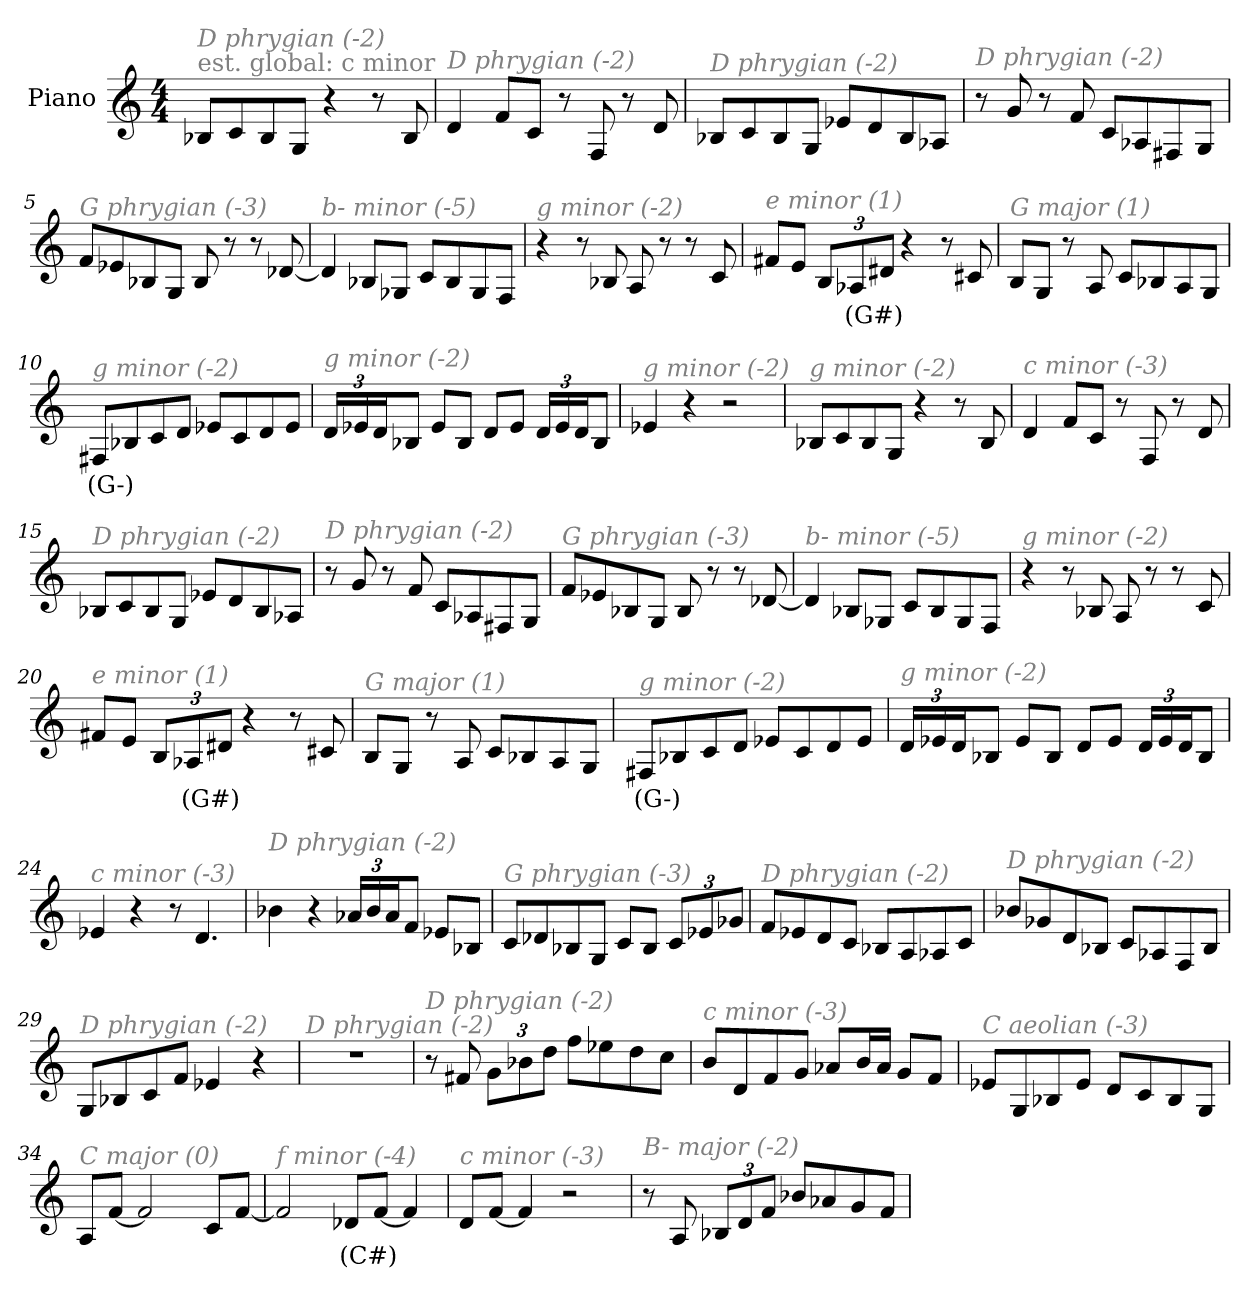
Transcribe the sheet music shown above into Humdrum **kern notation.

**kern	**text
*part1	*part1
*staff1	*staff1
*I"Piano	*
*I'Pno	*
*clefG2	*
*k[]	*
*M4/4	*
*MM240	*
=1	=1
!LO:TX:a:color=#808080:t=est. global&colon; c minor	!
!LO:TX:i:color=#808080:t=D phrygian (-2)	!
8B-X/L	.
8c/	.
8B-/	.
8G/J	.
4r	.
8r	.
8B-/	.
=2	=2
!LO:TX:i:color=#808080:t=D phrygian (-2)	!
4d/	.
8f/L	.
8c/J	.
8r	.
8F/	.
8r	.
8d/	.
=3	=3
!LO:TX:i:color=#808080:t=D phrygian (-2)	!
8B-X/L	.
8c/	.
8B-/	.
8G/J	.
8e-X/L	.
8d/	.
8B-/	.
8A-X/J	.
=4	=4
!LO:TX:i:color=#808080:t=D phrygian (-2)	!
8r	.
8g/	.
8r	.
8f/	.
8c/L	.
8A-X/	.
8F#X/	.
8G/J	.
!!LO:LB:g=z
=5	=5
!LO:TX:i:color=#808080:t=G phrygian (-3)	!
8f/L	.
8e-X/	.
8B-X/	.
8G/J	.
8B-/	.
8r	.
8r	.
[8d-X/	.
=6	=6
!LO:TX:i:color=#808080:t=b- minor (-5)	!
4d-/]	.
8B-X/L	.
8G-X/J	.
8c/L	.
8B-/	.
8G-/	.
8F/J	.
=7	=7
!LO:TX:i:color=#808080:t=g minor (-2)	!
4r	.
8r	.
8B-X/	.
8A/	.
8r	.
8r	.
8c/	.
=8	=8
!LO:TX:i:color=#808080:t=e minor (1)	!
8f#X/L	.
8e/J	.
*Xbrackettup	*
12B/L	.
12A-Xi/	(G#)
12d#X/J	.
4r	.
8r	.
8c#X/	.
!!LO:LB:g=z
=9	=9
!LO:TX:i:color=#808080:t=G major (1)	!
8B/L	.
8G/J	.
8r	.
8A/	.
8c/L	.
8B-X/	.
8A/	.
8G/J	.
=10	=10
!LO:TX:i:color=#808080:t=g minor (-2)	!
8F#Xi/L	(G-)
8B-X/	.
8c/	.
8d/J	.
8e-X/L	.
8c/	.
8d/	.
8e-/J	.
=11	=11
!LO:TX:i:color=#808080:t=g minor (-2)	!
24d/LL	.
24e-X/	.
24d/J	.
8B-X/J	.
8e-/L	.
8B-/J	.
8d/L	.
8e-/J	.
24d/LL	.
24e-/	.
24d/J	.
8B-/J	.
=12	=12
!LO:TX:i:color=#808080:t=g minor (-2)	!
4e-X/	.
4r	.
2r	.
!!LO:LB:g=z
=13	=13
!LO:TX:i:color=#808080:t=g minor (-2)	!
8B-X/L	.
8c/	.
8B-/	.
8G/J	.
4r	.
8r	.
8B-/	.
=14	=14
!LO:TX:i:color=#808080:t=c minor (-3)	!
4d/	.
8f/L	.
8c/J	.
8r	.
8F/	.
8r	.
8d/	.
=15	=15
!LO:TX:i:color=#808080:t=D phrygian (-2)	!
8B-X/L	.
8c/	.
8B-/	.
8G/J	.
8e-X/L	.
8d/	.
8B-/	.
8A-X/J	.
=16	=16
!LO:TX:i:color=#808080:t=D phrygian (-2)	!
8r	.
8g/	.
8r	.
8f/	.
8c/L	.
8A-X/	.
8F#X/	.
8G/J	.
!!LO:LB:g=z
=17	=17
!LO:TX:i:color=#808080:t=G phrygian (-3)	!
8f/L	.
8e-X/	.
8B-X/	.
8G/J	.
8B-/	.
8r	.
8r	.
[8d-X/	.
=18	=18
!LO:TX:i:color=#808080:t=b- minor (-5)	!
4d-/]	.
8B-X/L	.
8G-X/J	.
8c/L	.
8B-/	.
8G-/	.
8F/J	.
=19	=19
!LO:TX:i:color=#808080:t=g minor (-2)	!
4r	.
8r	.
8B-X/	.
8A/	.
8r	.
8r	.
8c/	.
=20	=20
!LO:TX:i:color=#808080:t=e minor (1)	!
8f#X/L	.
8e/J	.
12B/L	.
12A-Xi/	(G#)
12d#X/J	.
4r	.
8r	.
8c#X/	.
!!LO:LB:g=z
=21	=21
!LO:TX:i:color=#808080:t=G major (1)	!
8B/L	.
8G/J	.
8r	.
8A/	.
8c/L	.
8B-X/	.
8A/	.
8G/J	.
=22	=22
!LO:TX:i:color=#808080:t=g minor (-2)	!
8F#Xi/L	(G-)
8B-X/	.
8c/	.
8d/J	.
8e-X/L	.
8c/	.
8d/	.
8e-/J	.
=23	=23
!LO:TX:i:color=#808080:t=g minor (-2)	!
24d/LL	.
24e-X/	.
24d/J	.
8B-X/J	.
8e-/L	.
8B-/J	.
8d/L	.
8e-/J	.
24d/LL	.
24e-/	.
24d/J	.
8B-/J	.
=24	=24
!LO:TX:i:color=#808080:t=c minor (-3)	!
4e-X/	.
4r	.
8r	.
4.d/	.
!!LO:LB:g=z
=25	=25
!LO:TX:i:color=#808080:t=D phrygian (-2)	!
4b-X\	.
4r	.
24a-X/LL	.
24b-/	.
24a-/J	.
8f/J	.
8e-X/L	.
8B-X/J	.
=26	=26
!LO:TX:i:color=#808080:t=G phrygian (-3)	!
8c/L	.
8d-X/	.
8B-X/	.
8G/J	.
8c/L	.
8B-/J	.
12c/L	.
12e-X/	.
12g-X/J	.
=27	=27
!LO:TX:i:color=#808080:t=D phrygian (-2)	!
8f/L	.
8e-X/	.
8d/	.
8c/J	.
8B-X/L	.
8A/	.
8A-X/	.
8c/J	.
=28	=28
!LO:TX:i:color=#808080:t=D phrygian (-2)	!
8b-X/L	.
8g-X/	.
8d/	.
8B-X/J	.
8c/L	.
8A-X/	.
8F/	.
8B-/J	.
!!LO:LB:g=z
=29	=29
!LO:TX:i:color=#808080:t=D phrygian (-2)	!
8G/L	.
8B-X/	.
8c/	.
8f/J	.
4e-X/	.
4r	.
=30	=30
!LO:TX:i:color=#808080:t=D phrygian (-2)	!
1r	.
=31	=31
!LO:TX:i:color=#808080:t=D phrygian (-2)	!
8r	.
8f#X/	.
12g\L	.
12b-X\	.
12dd\J	.
8ff\L	.
8ee-X\	.
8dd\	.
8cc\J	.
=32	=32
!LO:TX:i:color=#808080:t=c minor (-3)	!
8b/L	.
8d/	.
8f/	.
8g/J	.
8a-X/L	.
16b/L	.
16a-/JJ	.
8g/L	.
8f/J	.
!!LO:LB:g=z
=33	=33
!LO:TX:i:color=#808080:t=C aeolian (-3)	!
8e-X/L	.
8G/	.
8B-X/	.
8e-/J	.
8d/L	.
8c/	.
8B-/	.
8G/J	.
=34	=34
!LO:TX:i:color=#808080:t=C major (0)	!
8A/L	.
[8f/J	.
2f/]	.
8c/L	.
[8f/J	.
=35	=35
!LO:TX:i:color=#808080:t=f minor (-4)	!
2f/]	.
8d-Xi/L	(C#)
[8f/J	.
4f/]	.
=36	=36
!LO:TX:i:color=#808080:t=c minor (-3)	!
8d/L	.
[8f/J	.
4f/]	.
2r	.
=37	=37
!LO:TX:i:color=#808080:t=B- major (-2)	!
8r	.
8A/	.
12B-X/L	.
12d/	.
12f/J	.
8b-X/L	.
8a-X/	.
8g/	.
8f/J	.
=	=
*-	*-
